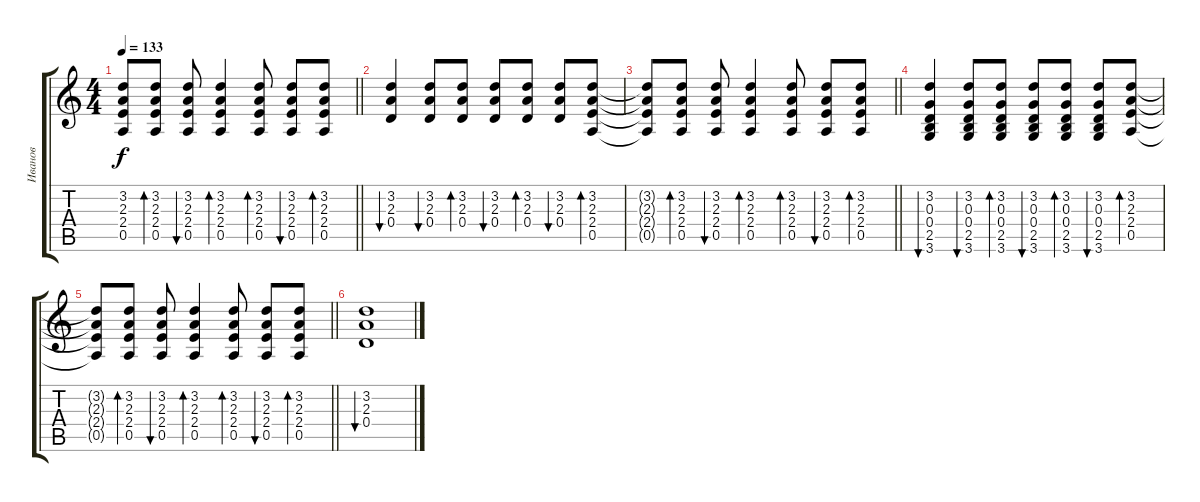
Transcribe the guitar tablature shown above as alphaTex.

\track ("Иванов" "Иванов") {instrument acousticguitarsteel}
\staff {score tabs}
\tuning (E4 B3 G3 D3 A2 E2) {hide}
\ts (4 4)
\tempo 133
\clef g2
\barLineRight lightlight
\ks c
(3.2{t} 2.3{t} 2.4{t} 0.5{t}).8{dy f} (3.2 2.3 2.4 0.5).8{bd 30} (3.2 2.3 2.4 0.5).8{bu 30} (3.2 2.3 2.4 0.5).4{bd 30} (3.2 2.3 2.4 0.5).8{bd 30} (3.2 2.3 2.4 0.5).8{bu 30} (3.2 2.3 2.4 0.5).8{bd 30} |
(3.2 2.3 0.4).4{bu 30} (3.2 2.3 0.4).8{bu 30} (3.2 2.3 0.4).8{bd 30} (3.2 2.3 0.4).8{bu 30} (3.2 2.3 0.4).8{bd 30} (3.2 2.3 0.4).8{bu 30} (3.2 2.3 2.4 0.5).8{bd 30} |
\barLineRight lightlight
(3.2{t} 2.3{t} 2.4{t} 0.5{t}).8 (3.2 2.3 2.4 0.5).8{bd 30} (3.2 2.3 2.4 0.5).8{bu 30} (3.2 2.3 2.4 0.5).4{bd 30} (3.2 2.3 2.4 0.5).8{bd 30} (3.2 2.3 2.4 0.5).8{bu 30} (3.2 2.3 2.4 0.5).8{bd 30} |
(3.2 0.3 0.4 2.5 3.6).4{bu 30} (3.2 0.3 0.4 2.5 3.6).8{bu 30} (3.2 0.3 0.4 2.5 3.6).8{bd 30} (3.2 0.3 0.4 2.5 3.6).8{bu 30} (3.2 0.3 0.4 2.5 3.6).8{bd 30} (3.2 0.3 0.4 2.5 3.6).8{bu 30} (3.2 2.3 2.4 0.5).8{bd 30} |
\barLineRight lightlight
(3.2{t} 2.3{t} 2.4{t} 0.5{t}).8 (3.2 2.3 2.4 0.5).8{bd 30} (3.2 2.3 2.4 0.5).8{bu 30} (3.2 2.3 2.4 0.5).4{bd 30} (3.2 2.3 2.4 0.5).8{bd 30} (3.2 2.3 2.4 0.5).8{bu 30} (3.2 2.3 2.4 0.5).8{bd 30} |
(3.2 2.3 0.4).1{bu 30}
